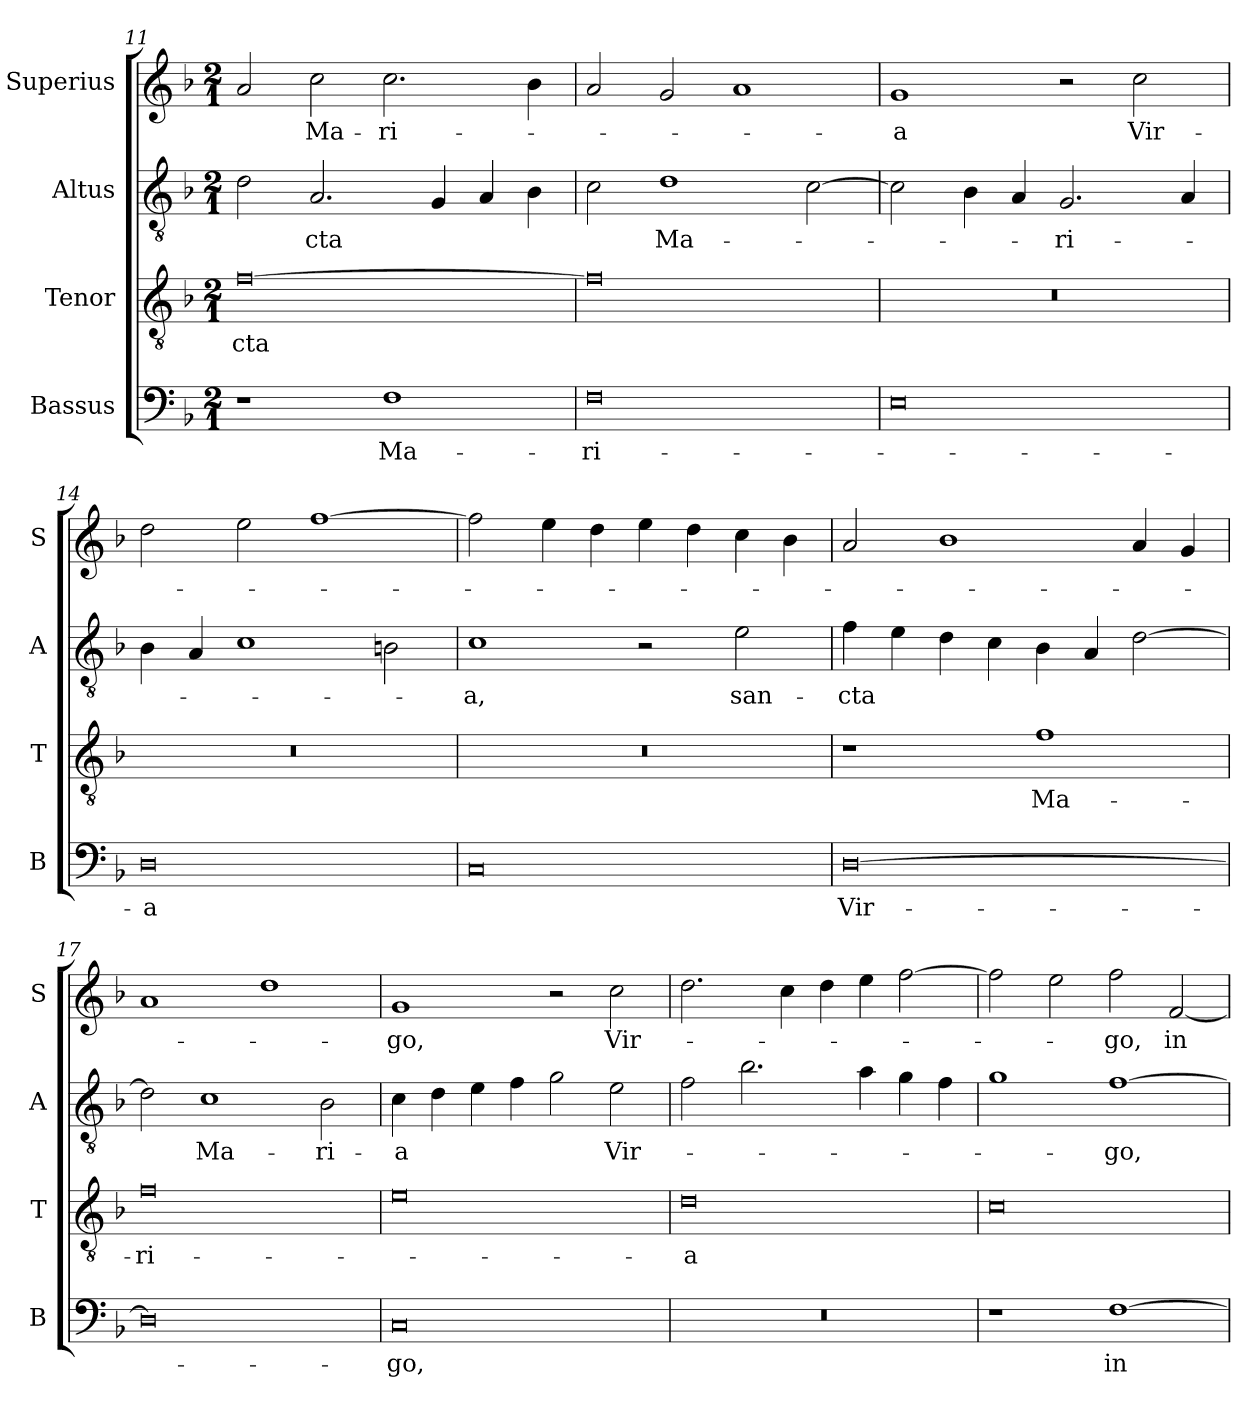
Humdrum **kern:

**kern	**text	**kern	**text	**kern	**text	**kern	**text
*part4	*part4	*part3	*part3	*part2	*part2	*part1	*part1
*staff4	*staff4	*staff3	*staff3	*staff2	*staff2	*staff1	*staff1
*I"Bassus	*	*I"Tenor	*	*I"Altus	*	*I"Superius	*
*I'B	*	*I'T	*	*I'A	*	*I'S	*
*clefF4	*	*clefGv2	*	*clefGv2	*	*clefG2	*
*k[b-]	*	*k[b-]	*	*k[b-]	*	*k[b-]	*
*F:	*	*F:	*	*F:	*	*F:	*
*M2/1	*	*M2/1	*	*M2/1	*	*M2/1	*
=11	=11	=11	=11	=11	=11	=11	=11
1r	.	[0f	-cta	2d	.	2a	.
.	.	.	.	2.A	-cta	2cc	Ma-
1F	Ma-	.	.	.	.	2.cc	-ri-
.	.	.	.	4G	.	.	.
.	.	.	.	4A	.	.	.
.	.	.	.	4B-	.	4b-	.
=12	=12	=12	=12	=12	=12	=12	=12
0F	-ri-	0f]	.	2c	.	2a	.
.	.	.	.	1d	Ma-	2g	.
.	.	.	.	.	.	1a	.
.	.	.	.	[2c	.	.	.
=13	=13	=13	=13	=13	=13	=13	=13
0E	.	0r	.	2c]	.	1g	-a
.	.	.	.	4B-	.	.	.
.	.	.	.	4A	.	.	.
.	.	.	.	2.G	-ri-	2r	.
.	.	.	.	.	.	2cc	Vir-
.	.	.	.	4A	.	.	.
=14	=14	=14	=14	=14	=14	=14	=14
0D	-a	0r	.	4B-	.	2dd	.
.	.	.	.	4A	.	.	.
.	.	.	.	1c	.	2ee	.
.	.	.	.	.	.	[1ff	.
.	.	.	.	2Bn	.	.	.
=15	=15	=15	=15	=15	=15	=15	=15
0C	.	0r	.	1c	-a,	2ff]	.
.	.	.	.	.	.	4ee	.
.	.	.	.	.	.	4dd	.
.	.	.	.	2r	.	4ee	.
.	.	.	.	.	.	4dd	.
.	.	.	.	2e	san-	4cc	.
.	.	.	.	.	.	4b-	.
=16	=16	=16	=16	=16	=16	=16	=16
[0D	Vir-	1r	.	4f	-cta	2a	.
.	.	.	.	4e	.	.	.
.	.	.	.	4d	.	1b-	.
.	.	.	.	4c	.	.	.
.	.	1f	Ma-	4B-	.	.	.
.	.	.	.	4A	.	.	.
.	.	.	.	[2d	.	4a	.
.	.	.	.	.	.	4g	.
=17	=17	=17	=17	=17	=17	=17	=17
0D]	.	0f	-ri-	2d]	.	1a	.
.	.	.	.	1c	Ma-	.	.
.	.	.	.	.	.	1dd	.
.	.	.	.	2B-	-ri-	.	.
=18	=18	=18	=18	=18	=18	=18	=18
0C	-go,	0e	.	4c	-a	1g	-go,
.	.	.	.	4d	.	.	.
.	.	.	.	4e	.	.	.
.	.	.	.	4f	.	.	.
.	.	.	.	2g	.	2r	.
.	.	.	.	2e	Vir-	2cc	Vir-
=19	=19	=19	=19	=19	=19	=19	=19
0r	.	0d	-a	2f	.	2.dd	.
.	.	.	.	2.b-	.	.	.
.	.	.	.	.	.	4cc	.
.	.	.	.	.	.	4dd	.
.	.	.	.	4a	.	4ee	.
.	.	.	.	4g	.	[2ff	.
.	.	.	.	4f	.	.	.
=20	=20	=20	=20	=20	=20	=20	=20
1r	.	0c	.	1g	.	2ff]	.
.	.	.	.	.	.	2ee	.
[1F	in-	.	.	[1f	-go,	2ff	-go,
.	.	.	.	.	.	[2f	in-
=	=	=	=	=	=	=	=
*-	*-	*-	*-	*-	*-	*-	*-
